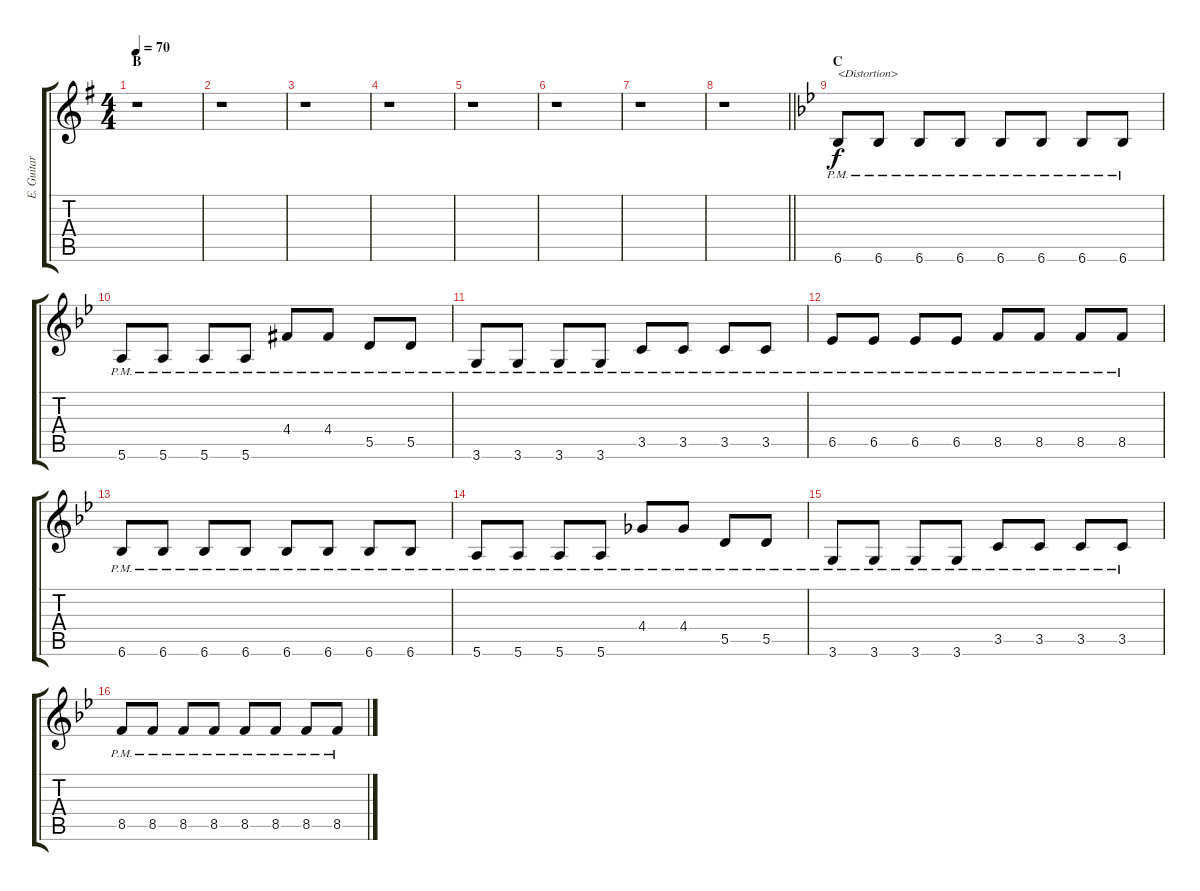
\track ("E. Guitar II" "E. Guitar ") {instrument overdrivenguitar}
\staff {score tabs}
\tuning (E4 B3 G3 D3 A2 E2) {hide}
\ts (4 4)
\section ("" "B")
\tempo 70
\clef g2
\ks g
r.1{dy f} |
r.1 |
r.1 |
r.1 |
r.1 |
r.1 |
r.1 |
\barLineRight lightlight
r.1 |
\section ("" "C")
\ks bb
6.6{pm}.8{txt "<Distortion>"} 6.6{pm}.8 6.6{pm}.8 6.6{pm}.8 6.6{pm}.8 6.6{pm}.8 6.6{pm}.8 6.6{pm}.8 |
5.6{pm}.8 5.6{pm}.8 5.6{pm}.8 5.6{pm}.8 4.4{pm acc #}.8 4.4{pm acc #}.8 5.5{pm}.8 5.5{pm}.8 |
3.6{pm}.8 3.6{pm}.8 3.6{pm}.8 3.6{pm}.8 3.5{pm}.8 3.5{pm}.8 3.5{pm}.8 3.5{pm}.8 |
6.5{pm}.8 6.5{pm}.8 6.5{pm}.8 6.5{pm}.8 8.5{pm}.8 8.5{pm}.8 8.5{pm}.8 8.5{pm}.8 |
6.6{pm}.8 6.6{pm}.8 6.6{pm}.8 6.6{pm}.8 6.6{pm}.8 6.6{pm}.8 6.6{pm}.8 6.6{pm}.8 |
5.6{pm}.8 5.6{pm}.8 5.6{pm}.8 5.6{pm}.8 4.4{pm}.8 4.4{pm}.8 5.5{pm}.8 5.5{pm}.8 |
3.6{pm}.8 3.6{pm}.8 3.6{pm}.8 3.6{pm}.8 3.5{pm}.8 3.5{pm}.8 3.5{pm}.8 3.5{pm}.8 |
8.5{pm}.8 8.5{pm}.8 8.5{pm}.8 8.5{pm}.8 8.5{pm}.8 8.5{pm}.8 8.5{pm}.8 8.5{pm}.8
